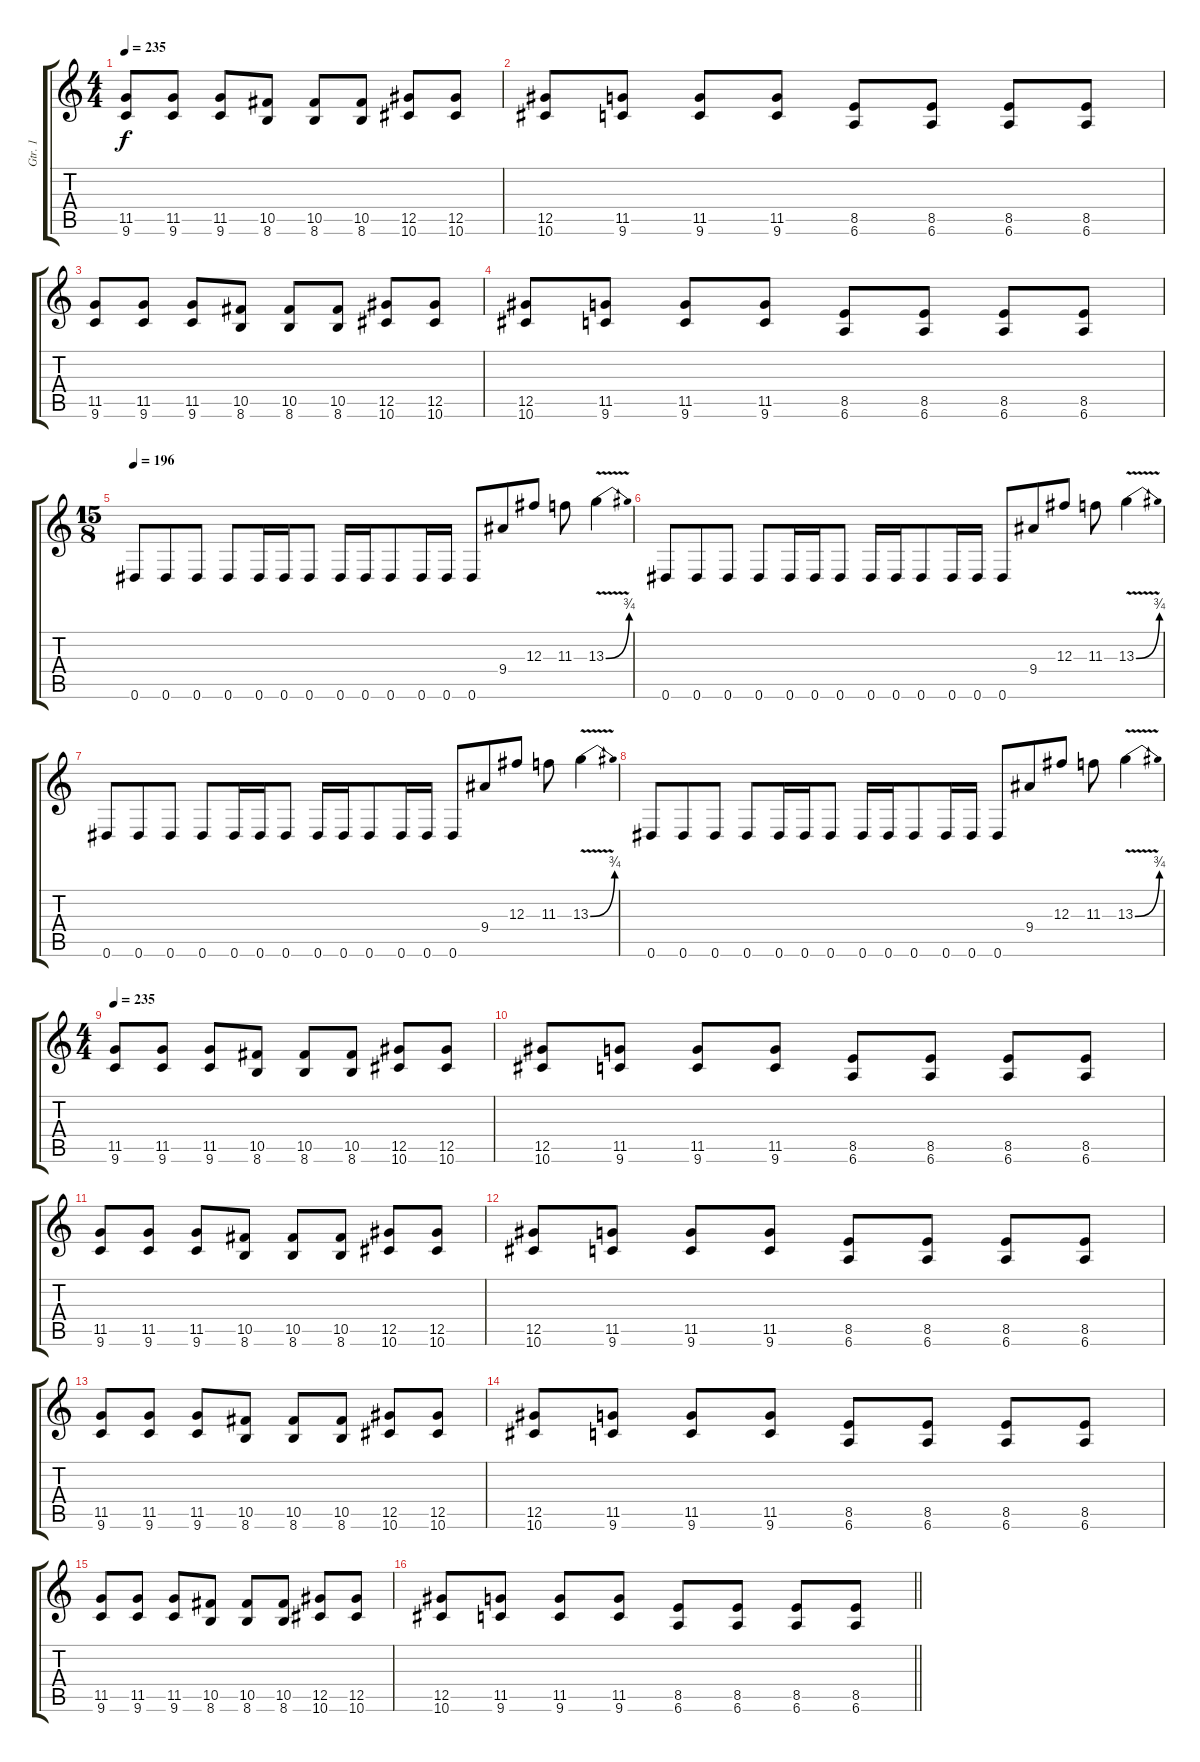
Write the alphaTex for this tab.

\track ("Gtr. 1" "Gtr. 1") {instrument overdrivenguitar}
\staff {score tabs}
\tuning (Eb4 Bb3 Gb3 Db3 Ab2 Eb2) {hide}
\ts (4 4)
\tempo 235
\clef g2
\ks c
(11.5 9.6).8{dy f} (11.5 9.6).8 (11.5 9.6).8 (10.5 8.6).8 (10.5 8.6).8 (10.5 8.6).8 (12.5 10.6).8 (12.5 10.6).8 |
(12.5 10.6).8 (11.5 9.6).8 (11.5 9.6).8 (11.5 9.6).8 (8.5 6.6).8 (8.5 6.6).8 (8.5 6.6).8 (8.5 6.6).8 |
(11.5 9.6).8 (11.5 9.6).8 (11.5 9.6).8 (10.5 8.6).8 (10.5 8.6).8 (10.5 8.6).8 (12.5 10.6).8 (12.5 10.6).8 |
(12.5 10.6).8 (11.5 9.6).8 (11.5 9.6).8 (11.5 9.6).8 (8.5 6.6).8 (8.5 6.6).8 (8.5 6.6).8 (8.5 6.6).8 |
\ts (15 8)
\tempo 196
0.6.8 0.6.8 0.6.8 0.6.8 0.6.16 0.6.16 0.6.8 0.6.16 0.6.16 0.6.8 0.6.16 0.6.16 0.6.8 9.4.8 12.3.8 11.3.8 13.3{be (bend 0 0 60 3) v}.4 |
0.6.8 0.6.8 0.6.8 0.6.8 0.6.16 0.6.16 0.6.8 0.6.16 0.6.16 0.6.8 0.6.16 0.6.16 0.6.8 9.4.8 12.3.8 11.3.8 13.3{be (bend 0 0 60 3) v}.4 |
0.6.8 0.6.8 0.6.8 0.6.8 0.6.16 0.6.16 0.6.8 0.6.16 0.6.16 0.6.8 0.6.16 0.6.16 0.6.8 9.4.8 12.3.8 11.3.8 13.3{be (bend 0 0 60 3) v}.4 |
0.6.8 0.6.8 0.6.8 0.6.8 0.6.16 0.6.16 0.6.8 0.6.16 0.6.16 0.6.8 0.6.16 0.6.16 0.6.8 9.4.8 12.3.8 11.3.8 13.3{be (bend 0 0 60 3) v}.4 |
\ts (4 4)
\tempo 235
(11.5 9.6).8 (11.5 9.6).8 (11.5 9.6).8 (10.5 8.6).8 (10.5 8.6).8 (10.5 8.6).8 (12.5 10.6).8 (12.5 10.6).8 |
(12.5 10.6).8 (11.5 9.6).8 (11.5 9.6).8 (11.5 9.6).8 (8.5 6.6).8 (8.5 6.6).8 (8.5 6.6).8 (8.5 6.6).8 |
(11.5 9.6).8 (11.5 9.6).8 (11.5 9.6).8 (10.5 8.6).8 (10.5 8.6).8 (10.5 8.6).8 (12.5 10.6).8 (12.5 10.6).8 |
(12.5 10.6).8 (11.5 9.6).8 (11.5 9.6).8 (11.5 9.6).8 (8.5 6.6).8 (8.5 6.6).8 (8.5 6.6).8 (8.5 6.6).8 |
(11.5 9.6).8 (11.5 9.6).8 (11.5 9.6).8 (10.5 8.6).8 (10.5 8.6).8 (10.5 8.6).8 (12.5 10.6).8 (12.5 10.6).8 |
(12.5 10.6).8 (11.5 9.6).8 (11.5 9.6).8 (11.5 9.6).8 (8.5 6.6).8 (8.5 6.6).8 (8.5 6.6).8 (8.5 6.6).8 |
(11.5 9.6).8 (11.5 9.6).8 (11.5 9.6).8 (10.5 8.6).8 (10.5 8.6).8 (10.5 8.6).8 (12.5 10.6).8 (12.5 10.6).8 |
\barLineRight lightlight
(12.5 10.6).8 (11.5 9.6).8 (11.5 9.6).8 (11.5 9.6).8 (8.5 6.6).8 (8.5 6.6).8 (8.5 6.6).8 (8.5 6.6).8
